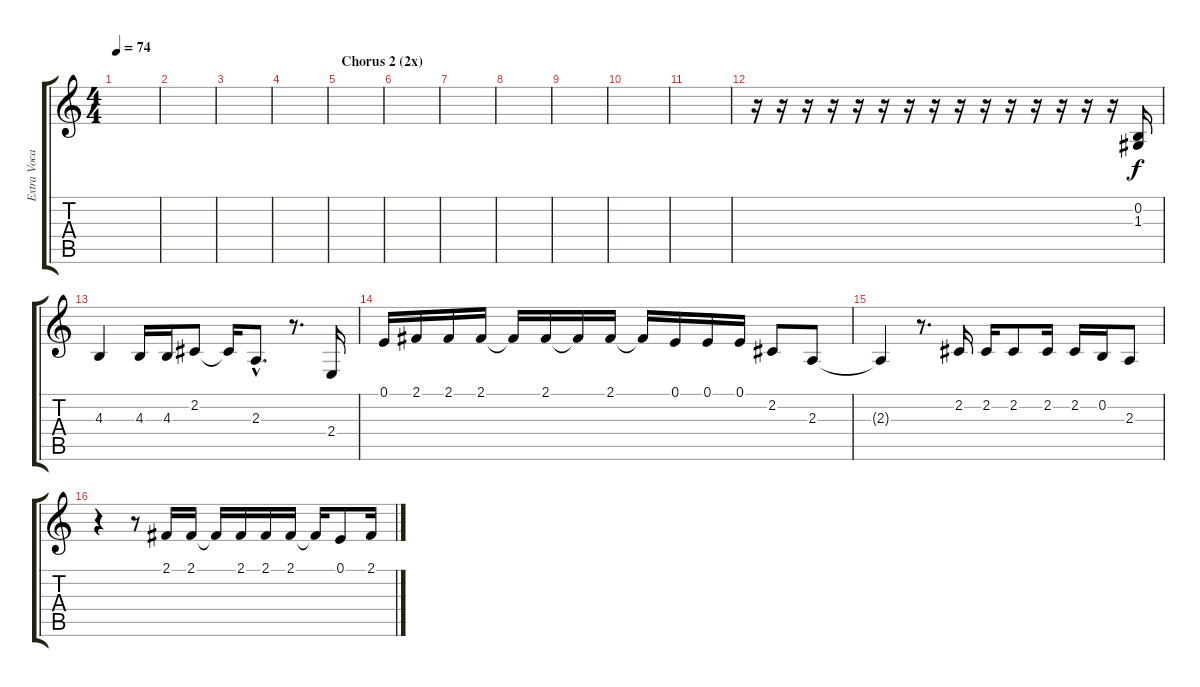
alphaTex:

\track ("Extra Vocals" "Extra Voca") {instrument lead1square}
\staff {score tabs}
\tuning (E4 B3 G3 D3 A2 E2) {hide}
\ts (4 4)
\tempo 74
\clef g2
\ks c
|
|
|
|
\section ("" "Chorus 2 (2x)")
|
|
|
|
|
|
|
r.16 r.16 r.16 r.16 r.16 r.16 r.16 r.16 r.16 r.16 r.16 r.16 r.16 r.16 r.16 (0.2 1.3).16 |
4.3.4 4.3.16 4.3.16 2.2.8 2.2{t}.16 2.3{hac}.8{d} r.8{d} 2.4.16 |
0.1.16 2.1.16 2.1.16 2.1.16 2.1{t}.16 2.1.16 2.1{t}.16 2.1.16 2.1{t}.16 0.1.16 0.1.16 0.1.16 2.2.8 2.3.8 |
2.3{t}.4 r.8{d} 2.2.16 2.2.16 2.2.8 2.2.16 2.2.16 0.2.16 2.3.8 |
r.4 r.8 2.1.16 2.1.16 2.1{t}.16 2.1.16 2.1.16 2.1.16 2.1{t}.16 0.1.8 2.1.16
